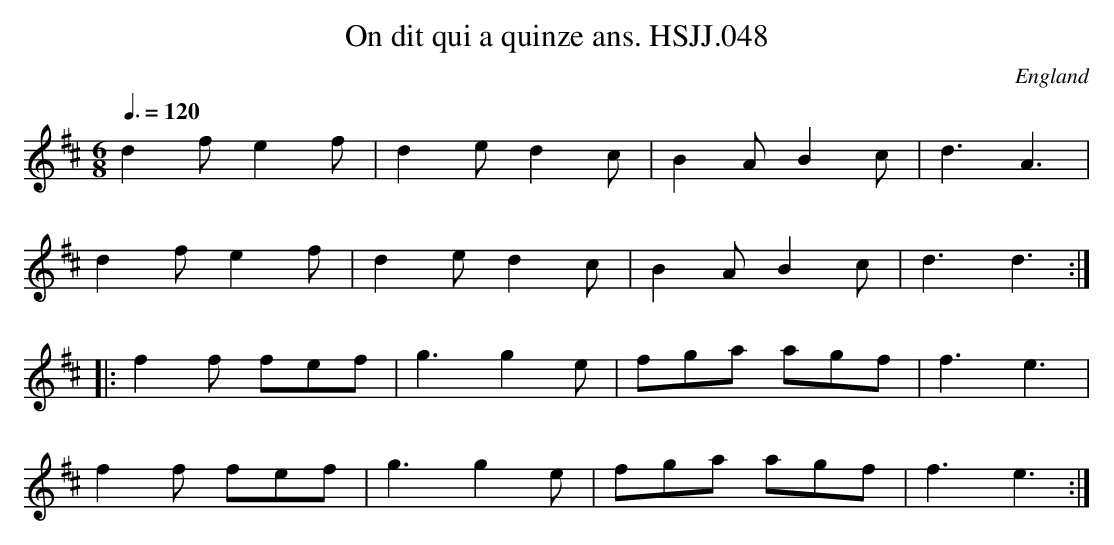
X:1
T:On dit qui a quinze ans. HSJJ.048
M:6/8
L:1/8
Q:3/8=120
O:England
K:D major
d2fe2f|d2ed2c|B2AB2c|d3A3|!
d2fe2f|d2ed2c|B2AB2c|d3d3:|!
|:f2f fef|g3g2e|fga agf|f3e3|!
f2f fef|g3g2e|fga agf|f3e3:|
